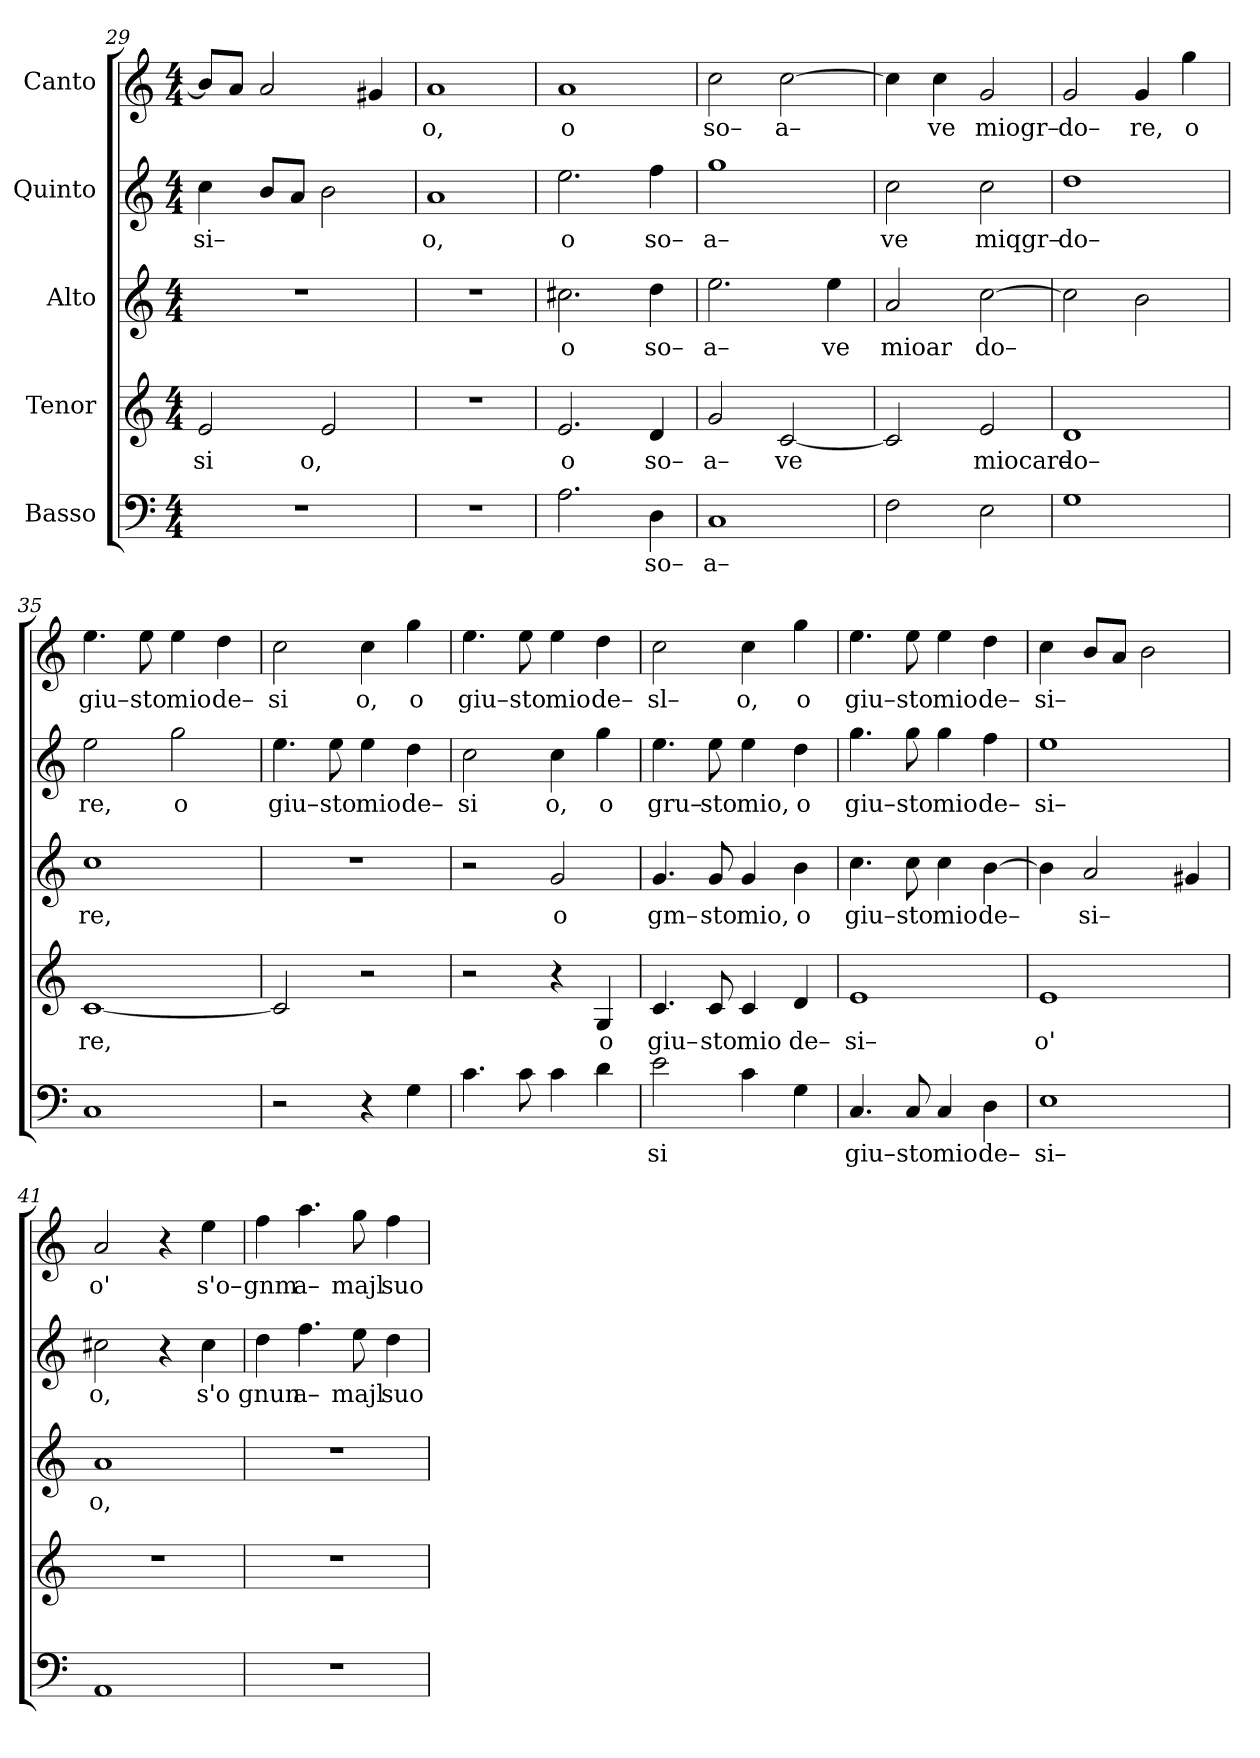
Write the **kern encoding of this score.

**kern	**text	**kern	**text	**kern	**text	**kern	**text	**kern	**text
*part5	*part5	*part4	*part4	*part3	*part3	*part2	*part2	*part1	*part1
*staff5	*staff5	*staff4	*staff4	*staff3	*staff3	*staff2	*staff2	*staff1	*staff1
*I"Basso	*	*I"Tenor	*	*I"Alto	*	*I"Quinto	*	*I"Canto	*
*clefF4	*	*clefG2	*	*clefG2	*	*clefG2	*	*clefG2	*
*k[]	*	*k[]	*	*k[]	*	*k[]	*	*k[]	*
*M4/4	*	*M4/4	*	*M4/4	*	*M4/4	*	*M4/4	*
=29	=29	=29	=29	=29	=29	=29	=29	=29	=29
!	!	!	!LO:LY:b	!	!	!	!LO:LY:b	!	!
1r	.	2e/	si	1r	.	4cc\	si–	8b/L]	.
.	.	.	.	.	.	.	.	8a/J	.
.	.	.	.	.	.	8b/L	.	2a/	.
.	.	.	.	.	.	8a/J	.	.	.
!	!	!	!LO:LY:b	!	!	!	!	!	!
.	.	2e/	o,	.	.	2b\	.	.	.
.	.	.	.	.	.	.	.	4g#X/	.
=30	=30	=30	=30	=30	=30	=30	=30	=30	=30
!	!	!	!	!	!	!	!LO:LY:b	!	!LO:LY:b
1r	.	1r	.	1r	.	1a	o,	1a	o,
=31	=31	=31	=31	=31	=31	=31	=31	=31	=31
!	!	!	!LO:LY:b	!	!LO:LY:b	!	!LO:LY:b	!	!LO:LY:b
2.A\	.	2.e/	o	2.cc#X\	o	2.ee\	o	1a	o
!	!LO:LY:b	!	!LO:LY:b	!	!LO:LY:b	!	!LO:LY:b	!	!
4D\	so–	4d/	so–	4dd\	so–	4ff\	so–	.	.
=32	=32	=32	=32	=32	=32	=32	=32	=32	=32
!	!LO:LY:b	!	!LO:LY:b	!	!LO:LY:b	!	!LO:LY:b	!	!LO:LY:b
1C	a–	2g/	a–	2.ee\	a–	1gg	a–	2cc\	so–
!	!	!	!LO:LY:b	!	!	!	!	!	!LO:LY:b
.	.	[2c/	ve	.	.	.	.	[2cc\	a–
!	!	!	!	!	!LO:LY:b	!	!	!	!
.	.	.	.	4ee\	ve	.	.	.	.
=33	=33	=33	=33	=33	=33	=33	=33	=33	=33
!	!	!	!	!	!LO:LY:b	!	!LO:LY:b	!	!
2F\	.	2c/]	.	2a/	mioar	2cc\	ve	4cc\]	.
!	!	!	!	!	!	!	!	!	!LO:LY:b
.	.	.	.	.	.	.	.	4cc\	ve
!	!	!	!LO:LY:b	!	!LO:LY:b	!	!LO:LY:b	!	!LO:LY:b
2E\	.	2e/	miocar–	[2cc\	do–	2cc\	miqgr–	2g/	miogr–
=34	=34	=34	=34	=34	=34	=34	=34	=34	=34
!	!	!	!LO:LY:b	!	!	!	!LO:LY:b	!	!LO:LY:b
1G	.	1d	do–	2cc\]	.	1dd	do–	2g/	do–
!	!	!	!	!	!	!	!	!	!LO:LY:b
.	.	.	.	2b\	.	.	.	4g/	re,
!	!	!	!	!	!	!	!	!	!LO:LY:b
.	.	.	.	.	.	.	.	4gg\	o
=35	=35	=35	=35	=35	=35	=35	=35	=35	=35
!	!	!	!LO:LY:b	!	!LO:LY:b	!	!LO:LY:b	!	!LO:LY:b
1C	.	[1c	re,	1cc	re,	2ee\	re,	4.ee\	giu–
!	!	!	!	!	!	!	!	!	!LO:LY:b
.	.	.	.	.	.	.	.	8ee\	sto
!	!	!	!	!	!	!	!LO:LY:b	!	!LO:LY:b
.	.	.	.	.	.	2gg\	o	4ee\	mio
!	!	!	!	!	!	!	!	!	!LO:LY:b
.	.	.	.	.	.	.	.	4dd\	de–
=36	=36	=36	=36	=36	=36	=36	=36	=36	=36
!	!	!	!	!	!	!	!LO:LY:b	!	!LO:LY:b
2r	.	2c/]	.	1r	.	4.ee\	giu–	2cc\	si
!	!	!	!	!	!	!	!LO:LY:b	!	!
.	.	.	.	.	.	8ee\	sto	.	.
!	!	!	!	!	!	!	!LO:LY:b	!	!LO:LY:b
4r	.	2r	.	.	.	4ee\	mio	4cc\	o,
!	!	!	!	!	!	!	!LO:LY:b	!	!LO:LY:b
4G\	.	.	.	.	.	4dd\	de–	4gg\	o
=37	=37	=37	=37	=37	=37	=37	=37	=37	=37
!	!	!	!	!	!	!	!LO:LY:b	!	!LO:LY:b
4.c\	.	2r	.	2r	.	2cc\	si	4.ee\	giu–
!	!	!	!	!	!	!	!	!	!LO:LY:b
8c\	.	.	.	.	.	.	.	8ee\	sto
!	!	!	!	!	!LO:LY:b	!	!LO:LY:b	!	!LO:LY:b
4c\	.	4r	.	2g/	o	4cc\	o,	4ee\	mio
!	!	!	!LO:LY:b	!	!	!	!LO:LY:b	!	!LO:LY:b
4d\	.	4G/	o	.	.	4gg\	o	4dd\	de–
=38	=38	=38	=38	=38	=38	=38	=38	=38	=38
!	!LO:LY:b	!	!LO:LY:b	!	!LO:LY:b	!	!LO:LY:b	!	!LO:LY:b
2e\	si	4.c/	giu–	4.g/	gm–	4.ee\	gru–	2cc\	sl–
!	!	!	!LO:LY:b	!	!LO:LY:b	!	!LO:LY:b	!	!
.	.	8c/	sto	8g/	sto	8ee\	sto	.	.
!	!	!	!LO:LY:b	!	!LO:LY:b	!	!LO:LY:b	!	!LO:LY:b
4c\	.	4c/	mio	4g/	mio,	4ee\	mio,	4cc\	o,
!	!	!	!LO:LY:b	!	!LO:LY:b	!	!LO:LY:b	!	!LO:LY:b
4G\	.	4d/	de–	4b\	o	4dd\	o	4gg\	o
=39	=39	=39	=39	=39	=39	=39	=39	=39	=39
!	!LO:LY:b	!	!LO:LY:b	!	!LO:LY:b	!	!LO:LY:b	!	!LO:LY:b
4.C/	giu–	1e	si–	4.cc\	giu–	4.gg\	giu–	4.ee\	giu–
!	!LO:LY:b	!	!	!	!LO:LY:b	!	!LO:LY:b	!	!LO:LY:b
8C/	sto	.	.	8cc\	sto	8gg\	sto	8ee\	sto
!	!LO:LY:b	!	!	!	!LO:LY:b	!	!LO:LY:b	!	!LO:LY:b
4C/	mio	.	.	4cc\	mio	4gg\	mio	4ee\	mio
!	!LO:LY:b	!	!	!	!LO:LY:b	!	!LO:LY:b	!	!LO:LY:b
4D\	de–	.	.	[4b\	de–	4ff\	de–	4dd\	de–
=40	=40	=40	=40	=40	=40	=40	=40	=40	=40
!	!LO:LY:b	!	!LO:LY:b	!	!	!	!LO:LY:b	!	!LO:LY:b
1E	si–	1e	o'	4b\]	.	1ee	si–	4cc\	si–
!	!	!	!	!	!LO:LY:b	!	!	!	!
.	.	.	.	2a/	si–	.	.	8b/L	.
.	.	.	.	.	.	.	.	8a/J	.
.	.	.	.	.	.	.	.	2b\	.
.	.	.	.	4g#X/	.	.	.	.	.
=41	=41	=41	=41	=41	=41	=41	=41	=41	=41
!	!	!	!	!	!LO:LY:b	!	!LO:LY:b	!	!LO:LY:b
1AA	.	1r	.	1a	o,	2cc#X\	o,	2a/	o'
.	.	.	.	.	.	4r	.	4r	.
!	!	!	!	!	!	!	!LO:LY:b	!	!LO:LY:b
.	.	.	.	.	.	4cc#\	s'o	4ee\	s'o–
=42	=42	=42	=42	=42	=42	=42	=42	=42	=42
!	!	!	!	!	!	!	!LO:LY:b	!	!LO:LY:b
1r	.	1r	.	1r	.	4dd\	gnun	4ff\	gnm
!	!	!	!	!	!	!	!LO:LY:b	!	!LO:LY:b
.	.	.	.	.	.	4.ff\	a–	4.aa\	a–
!	!	!	!	!	!	!	!LO:LY:b	!	!LO:LY:b
.	.	.	.	.	.	8ee\	majl	8gg\	majl
!	!	!	!	!	!	!	!LO:LY:b	!	!LO:LY:b
.	.	.	.	.	.	4dd\	suo	4ff\	suo
=	=	=	=	=	=	=	=	=	=
*-	*-	*-	*-	*-	*-	*-	*-	*-	*-
